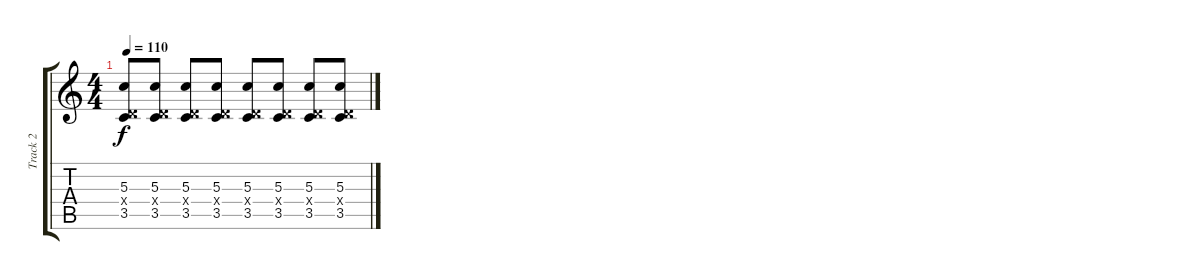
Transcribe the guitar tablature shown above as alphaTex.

\track ("Track 2" "Track 2") {instrument distortionguitar}
\staff {score tabs}
\tuning (E4 B3 G3 D3 A2 E2) {hide}
\ts (4 4)
\tempo 110
\clef g2
\ks c
(5.3 0.4{x} 3.5).8{dy f} (5.3 0.4{x} 3.5).8 (5.3 0.4{x} 3.5).8 (5.3 0.4{x} 3.5).8 (5.3 0.4{x} 3.5).8 (5.3 0.4{x} 3.5).8 (5.3 0.4{x} 3.5).8 (5.3 0.4{x} 3.5).8
